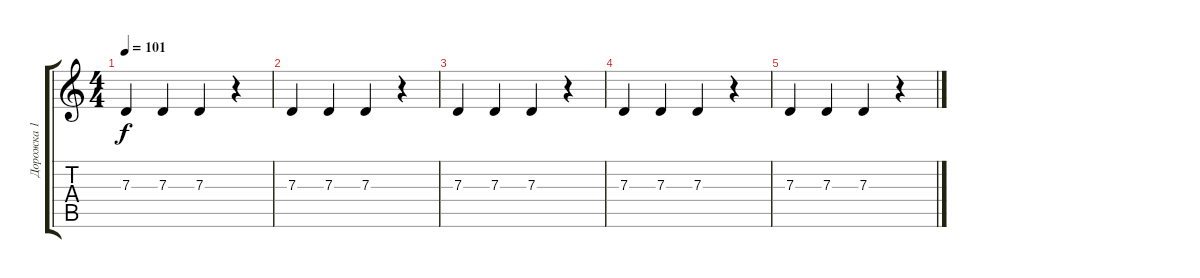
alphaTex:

\track ("Дорожка 1" "Дорожка 1") {instrument taikodrum}
\staff {score tabs}
\tuning (E4 B3 G3 D3 A2 E2) {hide}
\ts (4 4)
\tempo 101
\clef g2
\ks c
7.3.4{dy f} 7.3.4 7.3.4 r.4 |
7.3.4 7.3.4 7.3.4 r.4 |
7.3.4 7.3.4 7.3.4 r.4 |
7.3.4 7.3.4 7.3.4 r.4 |
7.3.4 7.3.4 7.3.4 r.4
